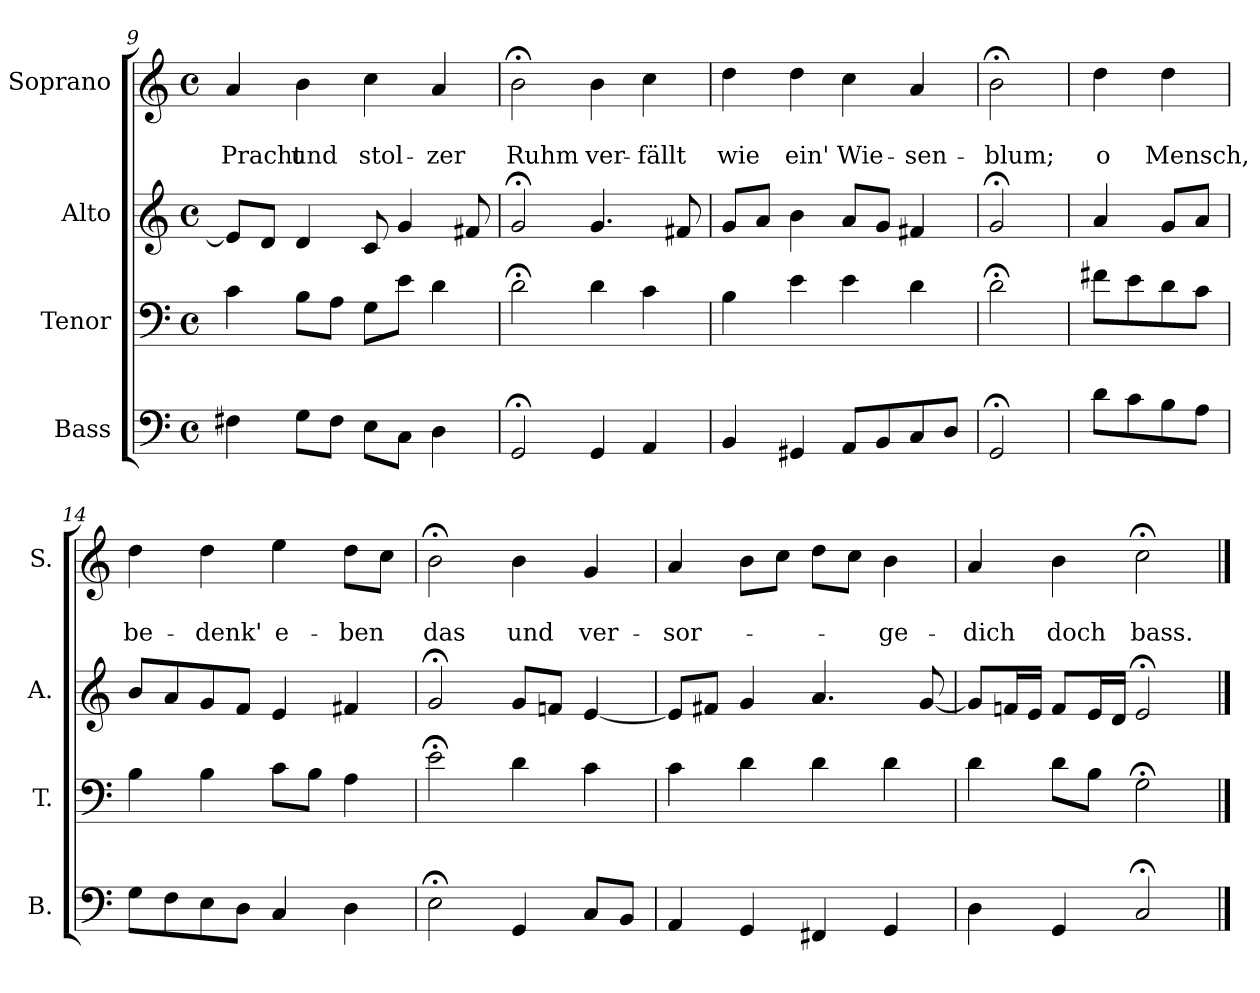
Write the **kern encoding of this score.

**kern	**kern	**kern	**kern	**text	**text
*part4	*part3	*part2	*part1	*part1	*part1
*staff4	*staff3	*staff2	*staff1	*staff1	*staff1
*I"Bass	*I"Tenor	*I"Alto	*I"Soprano	*	*
*I'B.	*I'T.	*I'A.	*I'S.	*	*
*clefF4	*clefF4	*clefG2	*clefG2	*	*
*k[]	*k[]	*k[]	*k[]	*	*
*	*	*	*C:	*	*
*M4/4	*M4/4	*M4/4	*M4/4	*	*
*met(c)	*met(c)	*met(c)	*met(c)	*	*
=9	=9	=9	=9	=9	=9
4F#X\	4c\	8e/L]	4a/	.	Pracht
.	.	8d/J	.	.	.
8G\L	8B\L	4d/	4b\	.	und
8F#\J	8A\J	.	.	.	.
8E\L	8G\L	8c/	4cc\	.	stol-
8C\J	8e\J	4g/	.	.	.
4D\	4d\	.	4a/	.	-zer
.	.	8f#X/	.	.	.
=10	=10	=10	=10	=10	=10
2GG;</	2d;<\	2g;</	2b;<\	.	Ruhm
4GG/	4d\	4.g/	4b\	.	ver-
4AA/	4c\	.	4cc\	.	-fällt
.	.	8f#X/	.	.	.
=11	=11	=11	=11	=11	=11
4BB/	4B\	8g/L	4dd\	.	wie
.	.	8a/J	.	.	.
4GG#X/	4e\	4b\	4dd\	.	ein'
8AA/L	4e\	8a/L	4cc\	.	Wie-
8BB/	.	8g/J	.	.	.
8C/	4d\	4f#X/	4a/	.	-sen-
8D/J	.	.	.	.	.
=13	=13	=13	=13	=13	=13
2GG;</	2d;<\	2g;</	2b;<\	.	-blum;
!!LO:PB:g=z
=14	=14	=14	=14	=14	=14
8d\L	8f#X\L	4a/	4dd\	.	o
8c\	8e\	.	.	.	.
8B\	8d\	8g/L	4dd\	.	Mensch,
8A\J	8c\J	8a/J	.	.	.
=14	=14	=14	=14	=14	=14
8G\L	4B\	8b/L	4dd\	.	be-
8F\	.	8a/	.	.	.
8E\	4B\	8g/	4dd\	.	-denk'
8D\J	.	8f/J	.	.	.
4C/	8c\L	4e/	4ee\	.	e-
.	8B\J	.	.	.	.
4D\	4A\	4f#X/	8dd\L	.	-ben
.	.	.	8cc\J	.	.
=15	=15	=15	=15	=15	=15
2E;<\	2e;<\	2g;</	2b;<\	.	das
4GG/	4d\	8g/L	4b\	.	und
.	.	8fn/J	.	.	.
8C/L	4c\	[4e/	4g/	.	ver-
8BB/J	.	.	.	.	.
=16	=16	=16	=16	=16	=16
4AA/	4c\	8e/L]	4a/	.	-sor-
.	.	8f#X/J	.	.	.
4GG/	4d\	4g/	8b\L	.	.
.	.	.	8cc\J	.	.
4FF#X/	4d\	4.a/	8dd\L	.	.
.	.	.	8cc\J	.	.
4GG/	4d\	.	4b\	.	-ge-
.	.	[8g/	.	.	.
=17	=17	=17	=17	=17	=17
4D\	4d\	8g/L]	4a/	.	-dich
.	.	16fn/L	.	.	.
.	.	16e/JJ	.	.	.
4GG/	8d\L	8f/L	4b\	.	doch
.	8B\J	16e/L	.	.	.
.	.	16d/JJ	.	.	.
2C;</	2G;<\	2e;</	2cc;<\	.	bass.
==	==	==	==	==	==
*-	*-	*-	*-	*-	*-
